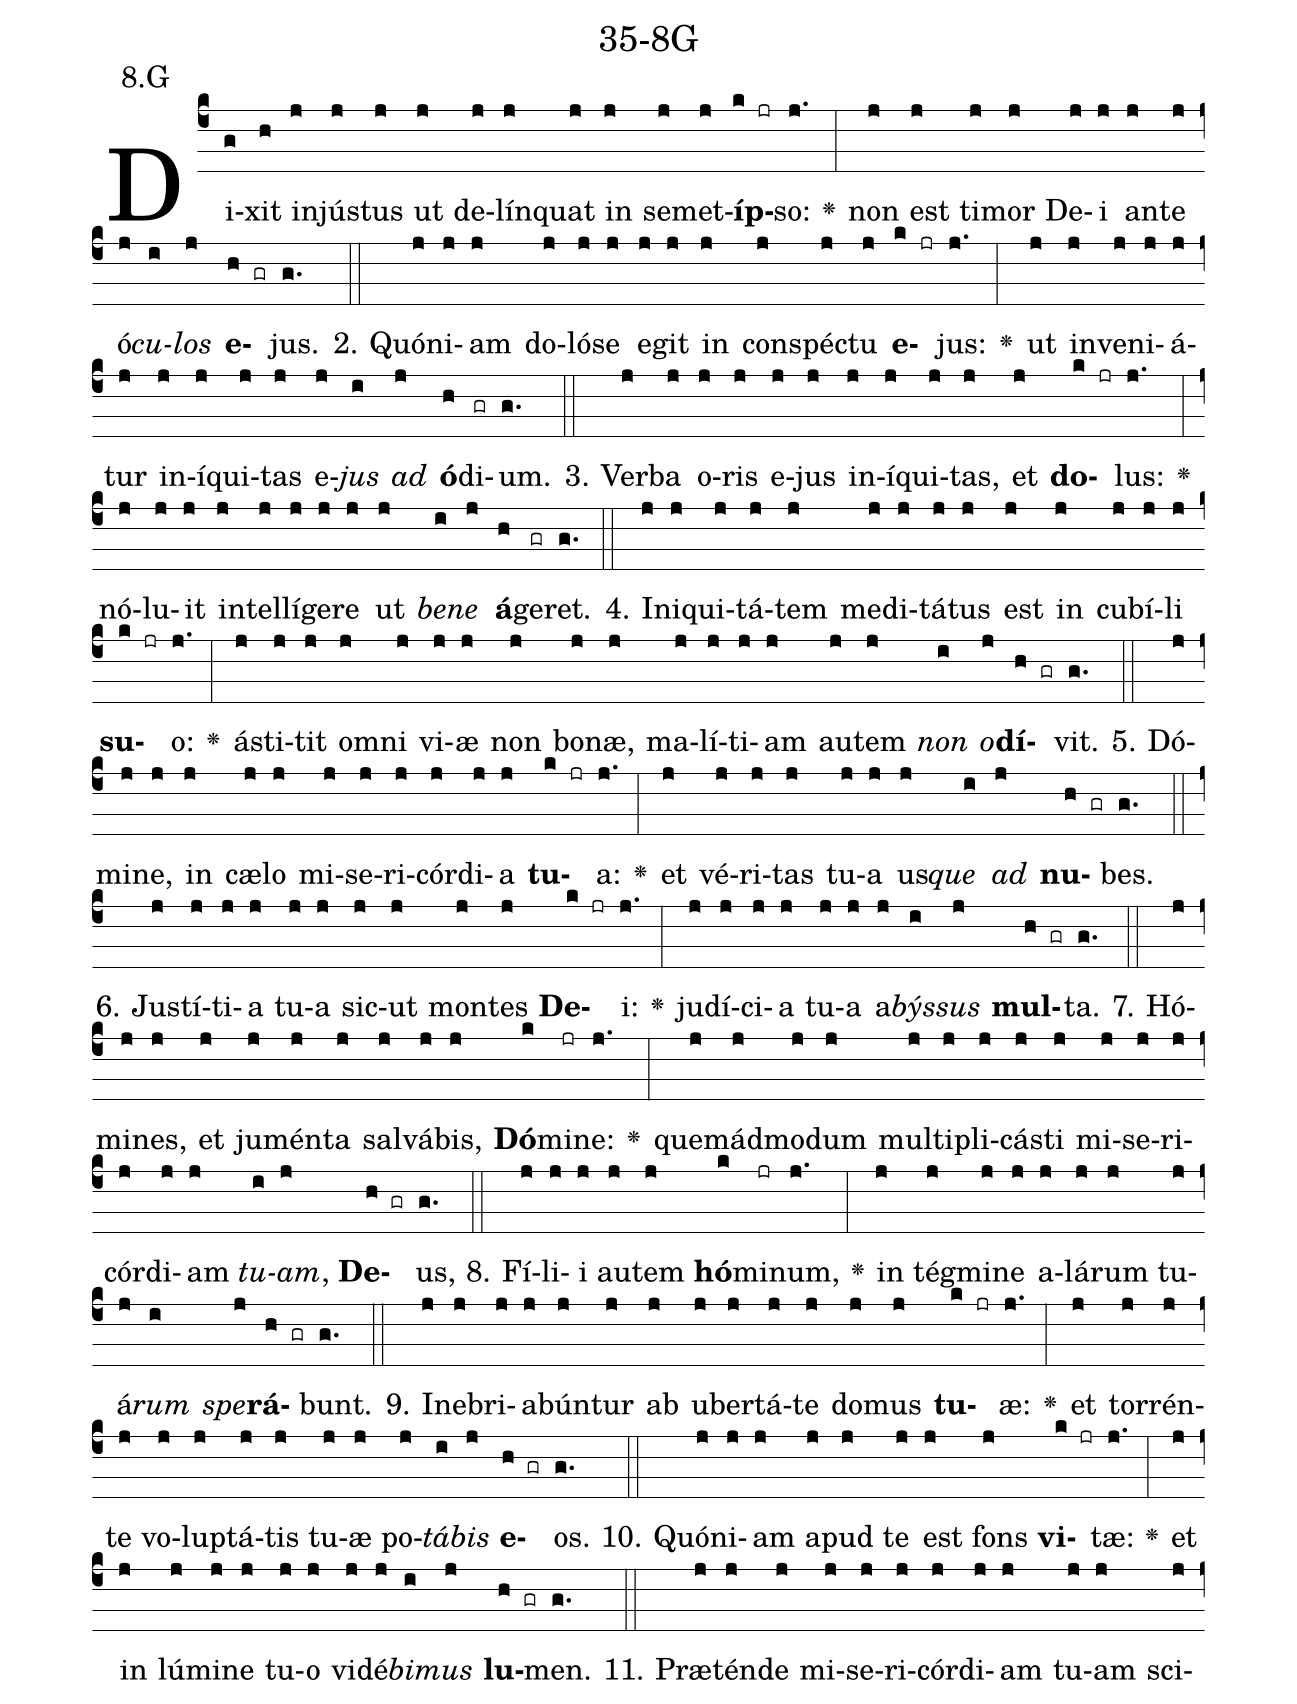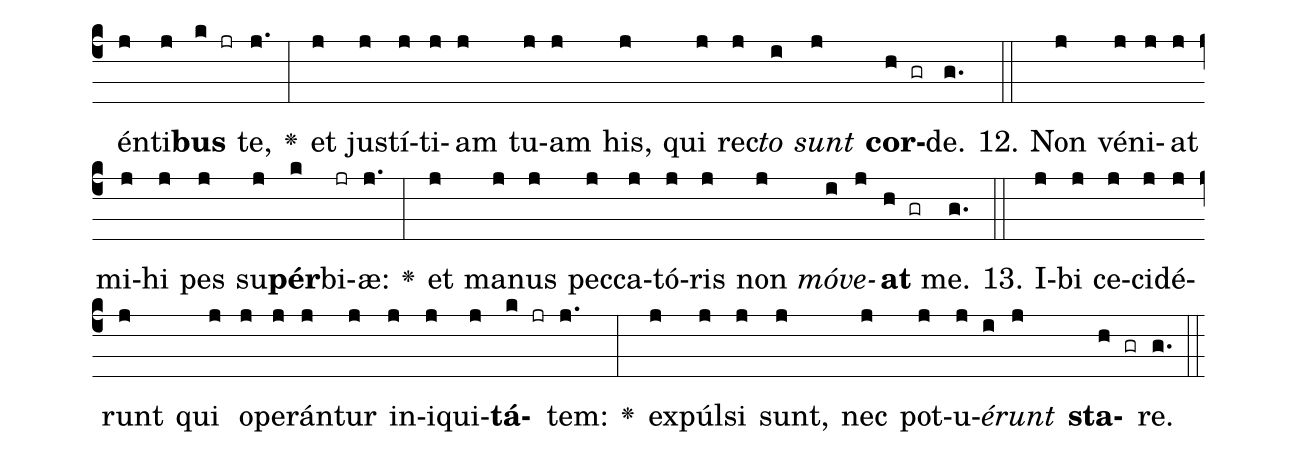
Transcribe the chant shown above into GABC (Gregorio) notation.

name: 35-8G;
annotation: 8.G;
%%
(c4)Di(g)xit(h) in(j)jús(j)tus(j) ut(j) de(j)lín(j)quat(j) in(j) se(j)met(j)<b>íp</b>(k jr)so:(j.) <v>\greheightstar</v>(:) non(j) est(j) ti(j)mor(j) De(j)i(j) an(j)te(j) ó(j)<i>cu</i>(i)<i>los</i>(j) <b>e</b>(h gr)jus.(g.) (::)
2. Quón(j)i(j)am(j) do(j)ló(j)se(j) e(j)git(j) in(j) con(j)spéc(j)tu(j) <b>e</b>(k jr)jus:(j.) <v>\greheightstar</v>(:) ut(j) in(j)ve(j)ni(j)á(j)tur(j) in(j)í(j)qui(j)tas(j) e(j)<i>jus</i>(i) <i>ad</i>(j) <b>ó</b>(h)di(gr)um.(g.) (::)
3. Ver(j)ba(j) o(j)ris(j) e(j)jus(j) in(j)í(j)qui(j)tas,(j) et(j) <b>do</b>(k jr)lus:(j.) <v>\greheightstar</v>(:) nó(j)lu(j)it(j) in(j)tel(j)lí(j)ge(j)re(j) ut(j) <i>be</i>(i)<i>ne</i>(j) <b>á</b>(h)ge(gr)ret.(g.) (::)
4. In(j)i(j)qui(j)tá(j)tem(j) me(j)di(j)tá(j)tus(j) est(j) in(j) cu(j)bí(j)li(j) <b>su</b>(k jr)o:(j.) <v>\greheightstar</v>(:) á(j)sti(j)tit(j) om(j)ni(j) vi(j)æ(j) non(j) bo(j)næ,(j) ma(j)lí(j)ti(j)am(j) au(j)tem(j) <i>non</i>(i) <i>o</i>(j)<b>dí</b>(h gr)vit.(g.) (::)
5. Dó(j)mi(j)ne,(j) in(j) cæ(j)lo(j) mi(j)se(j)ri(j)cór(j)di(j)a(j) <b>tu</b>(k jr)a:(j.) <v>\greheightstar</v>(:) et(j) vé(j)ri(j)tas(j) tu(j)a(j) us(j)<i>que</i>(i) <i>ad</i>(j) <b>nu</b>(h gr)bes.(g.) (::)
6. Jus(j)tí(j)ti(j)a(j) tu(j)a(j) sic(j)ut(j) mon(j)tes(j) <b>De</b>(k jr)i:(j.) <v>\greheightstar</v>(:) ju(j)dí(j)ci(j)a(j) tu(j)a(j) a(j)<i>býs</i>(i)<i>sus</i>(j) <b>mul</b>(h gr)ta.(g.) (::)
7. Hó(j)mi(j)nes,(j) et(j) ju(j)mén(j)ta(j) sal(j)vá(j)bis,(j) <b>Dó</b>(k)mi(jr)ne:(j.) <v>\greheightstar</v>(:) quem(j)ád(j)mo(j)dum(j) mul(j)ti(j)pli(j)cás(j)ti(j) mi(j)se(j)ri(j)cór(j)di(j)am(j) <i>tu</i>(i)<i>am</i>,(j) <b>De</b>(h gr)us,(g.) (::)
8. Fí(j)li(j)i(j) au(j)tem(j) <b>hó</b>(k)mi(jr)num,(j.) <v>\greheightstar</v>(:) in(j) tég(j)mi(j)ne(j) a(j)lá(j)rum(j) tu(j)á(j)<i>rum</i>(i) <i>spe</i>(j)<b>rá</b>(h gr)bunt.(g.) (::)
9. In(j)e(j)bri(j)a(j)bún(j)tur(j) ab(j) u(j)ber(j)tá(j)te(j) do(j)mus(j) <b>tu</b>(k jr)æ:(j.) <v>\greheightstar</v>(:) et(j) tor(j)rén(j)te(j) vo(j)lup(j)tá(j)tis(j) tu(j)æ(j) po(j)<i>tá</i>(i)<i>bis</i>(j) <b>e</b>(h gr)os.(g.) (::)
10. Quón(j)i(j)am(j) a(j)pud(j) te(j) est(j) fons(j) <b>vi</b>(k jr)tæ:(j.) <v>\greheightstar</v>(:) et(j) in(j) lú(j)mi(j)ne(j) tu(j)o(j) vi(j)dé(j)<i>bi</i>(i)<i>mus</i>(j) <b>lu</b>(h gr)men.(g.) (::)
11. Præ(j)tén(j)de(j) mi(j)se(j)ri(j)cór(j)di(j)am(j) tu(j)am(j) sci(j)én(j)ti(j)<b>bus</b>(k jr) te,(j.) <v>\greheightstar</v>(:) et(j) jus(j)tí(j)ti(j)am(j) tu(j)am(j) his,(j) qui(j) rec(j)<i>to</i>(i) <i>sunt</i>(j) <b>cor</b>(h gr)de.(g.) (::)
12. Non(j) vé(j)ni(j)at(j) mi(j)hi(j) pes(j) su(j)<b>pér</b>(k)bi(jr)æ:(j.) <v>\greheightstar</v>(:) et(j) ma(j)nus(j) pec(j)ca(j)tó(j)ris(j) non(j) <i>mó</i>(i)<i>ve</i>(j)<b>at</b>(h gr) me.(g.) (::)
13. I(j)bi(j) ce(j)ci(j)dé(j)runt(j) qui(j) o(j)pe(j)rán(j)tur(j) in(j)i(j)qui(j)<b>tá</b>(k jr)tem:(j.) <v>\greheightstar</v>(:) ex(j)púl(j)si(j) sunt,(j) nec(j) pot(j)u(j)<i>é</i>(i)<i>runt</i>(j) <b>sta</b>(h gr)re.(g.) (::)
